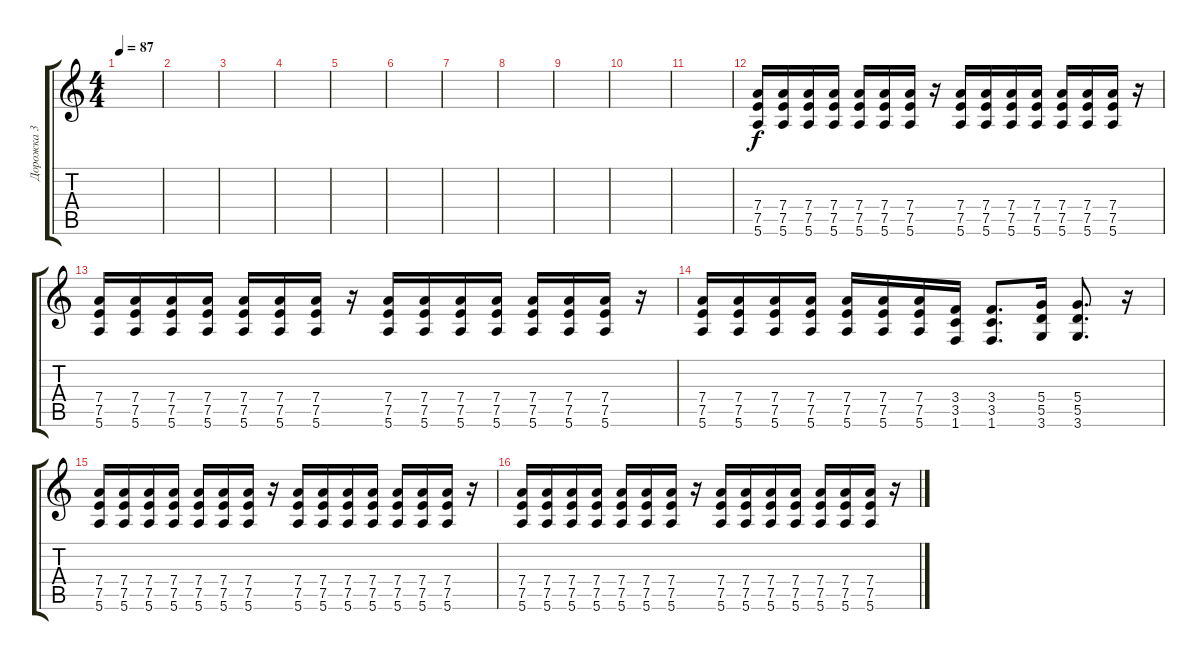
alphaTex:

\track ("Дорожка 3" "Дорожка 3") {instrument overdrivenguitar}
\staff {score tabs}
\tuning (E4 B3 G3 D3 A2 E2) {hide}
\ts (4 4)
\tempo 87
\clef g2
\ks c
|
|
|
|
|
|
|
|
|
|
|
(7.4 7.5 5.6).16 (7.4 7.5 5.6).16 (7.4 7.5 5.6).16 (7.4 7.5 5.6).16 (7.4 7.5 5.6).16 (7.4 7.5 5.6).16 (7.4 7.5 5.6).16 r.16 (7.4 7.5 5.6).16 (7.4 7.5 5.6).16 (7.4 7.5 5.6).16 (7.4 7.5 5.6).16 (7.4 7.5 5.6).16 (7.4 7.5 5.6).16 (7.4 7.5 5.6).16 r.16 |
(7.4 7.5 5.6).16 (7.4 7.5 5.6).16 (7.4 7.5 5.6).16 (7.4 7.5 5.6).16 (7.4 7.5 5.6).16 (7.4 7.5 5.6).16 (7.4 7.5 5.6).16 r.16 (7.4 7.5 5.6).16 (7.4 7.5 5.6).16 (7.4 7.5 5.6).16 (7.4 7.5 5.6).16 (7.4 7.5 5.6).16 (7.4 7.5 5.6).16 (7.4 7.5 5.6).16 r.16 |
(7.4 7.5 5.6).16 (7.4 7.5 5.6).16 (7.4 7.5 5.6).16 (7.4 7.5 5.6).16 (7.4 7.5 5.6).16 (7.4 7.5 5.6).16 (7.4 7.5 5.6).16 (3.4 3.5 1.6).16 (3.4 3.5 1.6).8{d} (5.4 5.5 3.6).16 (5.4 5.5 3.6).8{d} r.16 |
(7.4 7.5 5.6).16 (7.4 7.5 5.6).16 (7.4 7.5 5.6).16 (7.4 7.5 5.6).16 (7.4 7.5 5.6).16 (7.4 7.5 5.6).16 (7.4 7.5 5.6).16 r.16 (7.4 7.5 5.6).16 (7.4 7.5 5.6).16 (7.4 7.5 5.6).16 (7.4 7.5 5.6).16 (7.4 7.5 5.6).16 (7.4 7.5 5.6).16 (7.4 7.5 5.6).16 r.16 |
(7.4 7.5 5.6).16 (7.4 7.5 5.6).16 (7.4 7.5 5.6).16 (7.4 7.5 5.6).16 (7.4 7.5 5.6).16 (7.4 7.5 5.6).16 (7.4 7.5 5.6).16 r.16 (7.4 7.5 5.6).16 (7.4 7.5 5.6).16 (7.4 7.5 5.6).16 (7.4 7.5 5.6).16 (7.4 7.5 5.6).16 (7.4 7.5 5.6).16 (7.4 7.5 5.6).16 r.16
